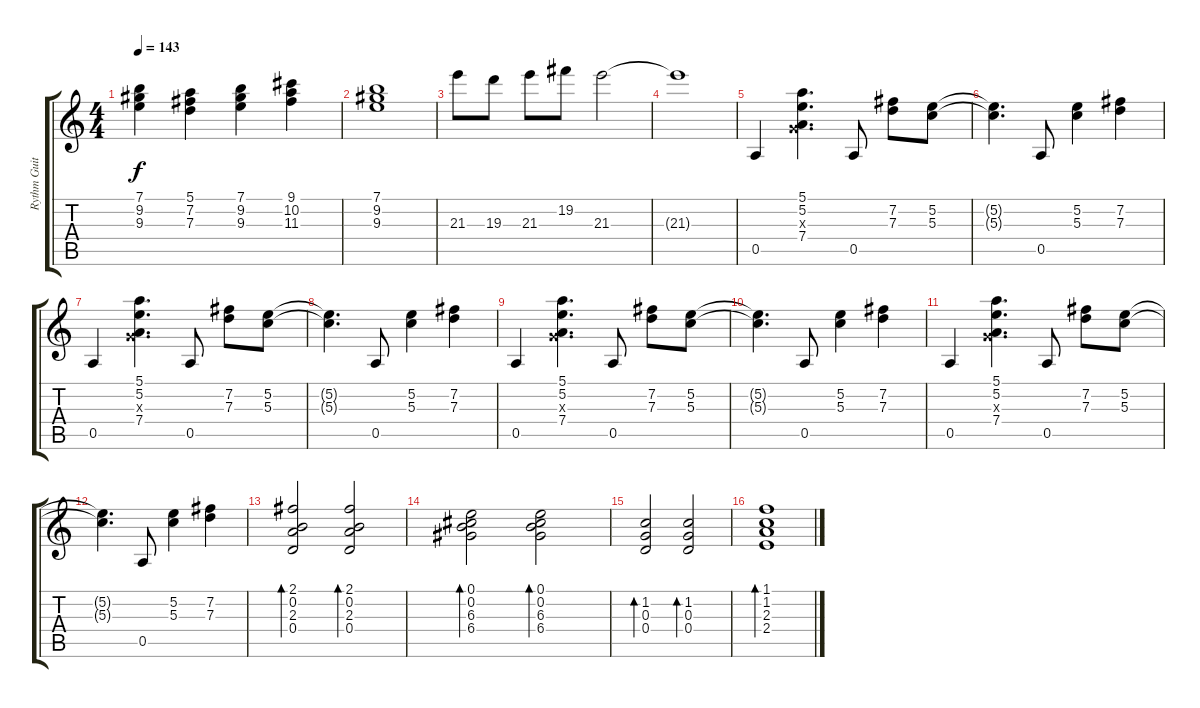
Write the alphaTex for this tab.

\track ("Rythm Guitar II (clean)" "Rythm Guit") {instrument acousticguitarsteel}
\staff {score tabs}
\tuning (E4 B3 G3 D3 A2 E2) {hide}
\ts (4 4)
\tempo 143
\clef g2
\ks c
(7.1 9.2 9.3).4{dy f} (5.1 7.2 7.3).4 (7.1 9.2 9.3).4 (9.1 10.2 11.3).4 |
(7.1 9.2 9.3).1 |
21.3.8 19.3.8 21.3.8 19.2.8 21.3.2 |
21.3{t}.1 |
0.5.4 (5.1 5.2 0.3{x} 7.4).4{d} 0.5.8 (7.2 7.3).8 (5.2 5.3).8 |
(5.2{t} 5.3{t}).4{d} 0.5.8 (5.2 5.3).4 (7.2 7.3).4 |
0.5.4 (5.1 5.2 0.3{x} 7.4).4{d} 0.5.8 (7.2 7.3).8 (5.2 5.3).8 |
(5.2{t} 5.3{t}).4{d} 0.5.8 (5.2 5.3).4 (7.2 7.3).4 |
0.5.4 (5.1 5.2 0.3{x} 7.4).4{d} 0.5.8 (7.2 7.3).8 (5.2 5.3).8 |
(5.2{t} 5.3{t}).4{d} 0.5.8 (5.2 5.3).4 (7.2 7.3).4 |
0.5.4 (5.1 5.2 0.3{x} 7.4).4{d} 0.5.8 (7.2 7.3).8 (5.2 5.3).8 |
(5.2{t} 5.3{t}).4{d} 0.5.8 (5.2 5.3).4 (7.2 7.3).4 |
(2.1 0.2 2.3 0.4).2{bd 120} (2.1 0.2 2.3 0.4).2{bd 120} |
(0.1 0.2 6.3 6.4).2{bd 120} (0.1 0.2 6.3 6.4).2{bd 120} |
(1.2 0.3 0.4).2{bd 120} (1.2 0.3 0.4).2{bd 120} |
(1.1 1.2 2.3 2.4).1{bd 240}
